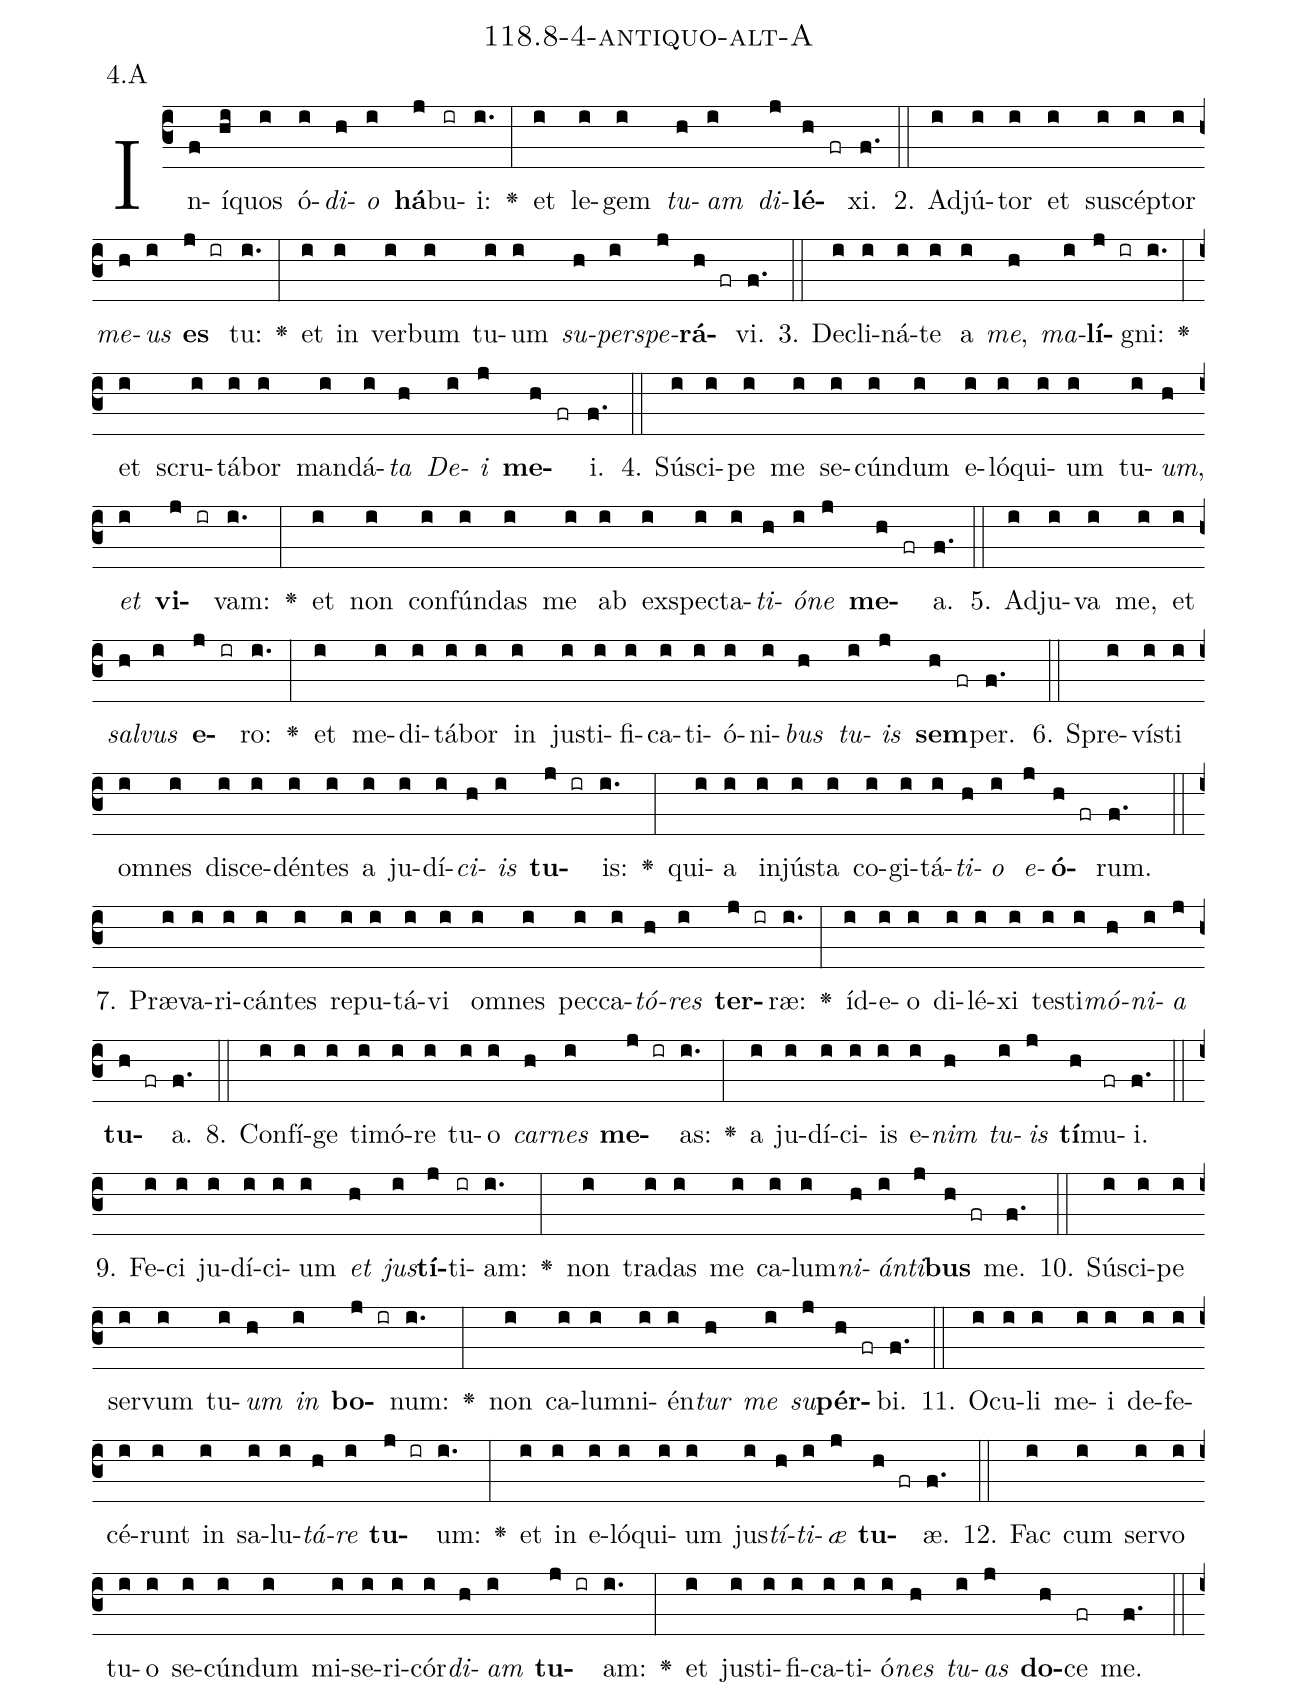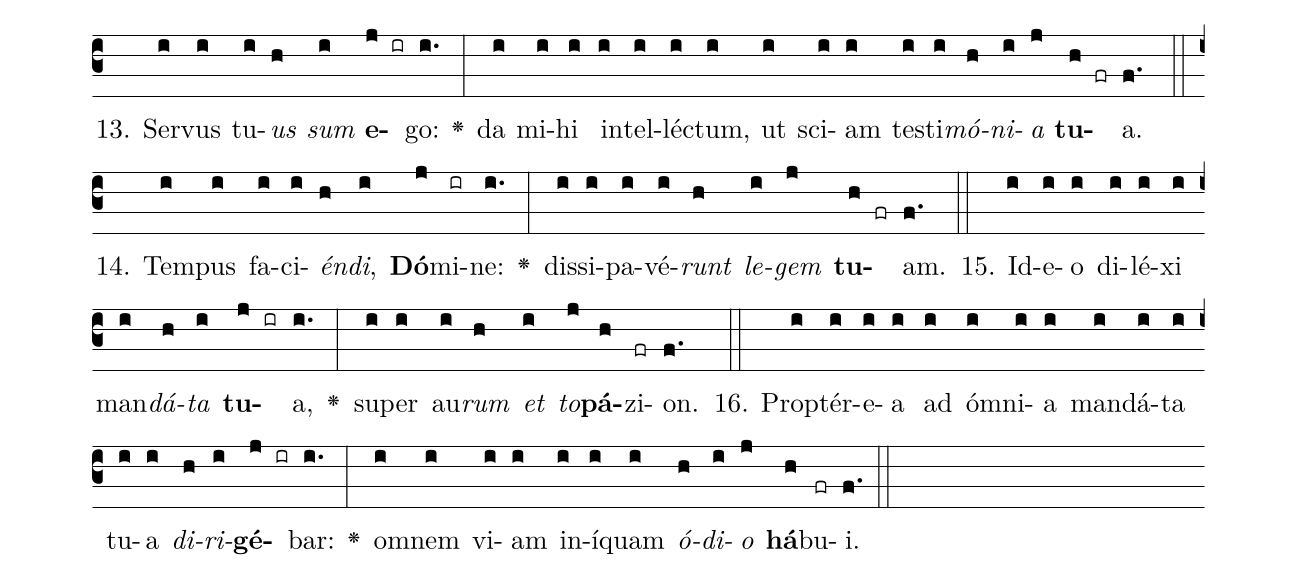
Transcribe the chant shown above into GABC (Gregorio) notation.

name: 118.8-4-antiquo-alt-A;
annotation: 4.A;
%%
(c3)In(f)í(hi)quos(i) ó(i)<i>di</i>(h)<i>o</i>(i) <b>há</b>(j)bu(ir)i:(i.) <v>\greheightstar</v>(:) et(i) le(i)gem(i) <i>tu</i>(h)<i>am</i>(i) <i>di</i>(j)<b>lé</b>(h fr)xi.(f.) (::)
2. Ad(i)jú(i)tor(i) et(i) su(i)scép(i)tor(i) <i>me</i>(h)<i>us</i>(i) <b>es</b>(j ir) tu:(i.) <v>\greheightstar</v>(:) et(i) in(i) ver(i)bum(i) tu(i)um(i) <i>su</i>(h)<i>per</i>(i)<i>spe</i>(j)<b>rá</b>(h fr)vi.(f.) (::)
3. De(i)cli(i)ná(i)te(i) a(i) <i>me</i>,(h) <i>ma</i>(i)<b>lí</b>(j ir)gni:(i.) <v>\greheightstar</v>(:) et(i) scru(i)tá(i)bor(i) man(i)dá(i)<i>ta</i>(h) <i>De</i>(i)<i>i</i>(j) <b>me</b>(h fr)i.(f.) (::)
4. Sú(i)sci(i)pe(i) me(i) se(i)cún(i)dum(i) e(i)ló(i)qui(i)um(i) tu(i)<i>um</i>,(h) <i>et</i>(i) <b>vi</b>(j ir)vam:(i.) <v>\greheightstar</v>(:) et(i) non(i) con(i)fún(i)das(i) me(i) ab(i) ex(i)spec(i)ta(i)<i>ti</i>(h)<i>ó</i>(i)<i>ne</i>(j) <b>me</b>(h fr)a.(f.) (::)
5. Ad(i)ju(i)va(i) me,(i) et(i) <i>sal</i>(h)<i>vus</i>(i) <b>e</b>(j ir)ro:(i.) <v>\greheightstar</v>(:) et(i) me(i)di(i)tá(i)bor(i) in(i) jus(i)ti(i)fi(i)ca(i)ti(i)ó(i)ni(i)<i>bus</i>(h) <i>tu</i>(i)<i>is</i>(j) <b>sem</b>(h fr)per.(f.) (::)
6. Spre(i)vís(i)ti(i) om(i)nes(i) di(i)sce(i)dén(i)tes(i) a(i) ju(i)dí(i)<i>ci</i>(h)<i>is</i>(i) <b>tu</b>(j ir)is:(i.) <v>\greheightstar</v>(:) qui(i)a(i) in(i)jús(i)ta(i) co(i)gi(i)tá(i)<i>ti</i>(h)<i>o</i>(i) <i>e</i>(j)<b>ó</b>(h fr)rum.(f.) (::)
7. Præ(i)va(i)ri(i)cán(i)tes(i) re(i)pu(i)tá(i)vi(i) om(i)nes(i) pec(i)ca(i)<i>tó</i>(h)<i>res</i>(i) <b>ter</b>(j ir)ræ:(i.) <v>\greheightstar</v>(:) íd(i)e(i)o(i) di(i)lé(i)xi(i) tes(i)ti(i)<i>mó</i>(h)<i>ni</i>(i)<i>a</i>(j) <b>tu</b>(h fr)a.(f.) (::)
8. Con(i)fí(i)ge(i) ti(i)mó(i)re(i) tu(i)o(i) <i>car</i>(h)<i>nes</i>(i) <b>me</b>(j ir)as:(i.) <v>\greheightstar</v>(:) a(i) ju(i)dí(i)ci(i)is(i) e(i)<i>nim</i>(h) <i>tu</i>(i)<i>is</i>(j) <b>tí</b>(h)mu(fr)i.(f.) (::)
9. Fe(i)ci(i) ju(i)dí(i)ci(i)um(i) <i>et</i>(h) <i>jus</i>(i)<b>tí</b>(j)ti(ir)am:(i.) <v>\greheightstar</v>(:) non(i) tra(i)das(i) me(i) ca(i)lum(i)<i>ni</i>(h)<i>án</i>(i)<i>ti</i>(j)<b>bus</b>(h fr) me.(f.) (::)
10. Sú(i)sci(i)pe(i) ser(i)vum(i) tu(i)<i>um</i>(h) <i>in</i>(i) <b>bo</b>(j ir)num:(i.) <v>\greheightstar</v>(:) non(i) ca(i)lum(i)ni(i)én(i)<i>tur</i>(h) <i>me</i>(i) <i>su</i>(j)<b>pér</b>(h fr)bi.(f.) (::)
11. O(i)cu(i)li(i) me(i)i(i) de(i)fe(i)cé(i)runt(i) in(i) sa(i)lu(i)<i>tá</i>(h)<i>re</i>(i) <b>tu</b>(j ir)um:(i.) <v>\greheightstar</v>(:) et(i) in(i) e(i)ló(i)qui(i)um(i) jus(i)<i>tí</i>(h)<i>ti</i>(i)<i>æ</i>(j) <b>tu</b>(h fr)æ.(f.) (::)
12. Fac(i) cum(i) ser(i)vo(i) tu(i)o(i) se(i)cún(i)dum(i) mi(i)se(i)ri(i)cór(i)<i>di</i>(h)<i>am</i>(i) <b>tu</b>(j ir)am:(i.) <v>\greheightstar</v>(:) et(i) jus(i)ti(i)fi(i)ca(i)ti(i)ó(i)<i>nes</i>(h) <i>tu</i>(i)<i>as</i>(j) <b>do</b>(h)ce(fr) me.(f.) (::)
13. Ser(i)vus(i) tu(i)<i>us</i>(h) <i>sum</i>(i) <b>e</b>(j ir)go:(i.) <v>\greheightstar</v>(:) da(i) mi(i)hi(i) in(i)tel(i)léc(i)tum,(i) ut(i) sci(i)am(i) tes(i)ti(i)<i>mó</i>(h)<i>ni</i>(i)<i>a</i>(j) <b>tu</b>(h fr)a.(f.) (::)
14. Tem(i)pus(i) fa(i)ci(i)<i>én</i>(h)<i>di</i>,(i) <b>Dó</b>(j)mi(ir)ne:(i.) <v>\greheightstar</v>(:) dis(i)si(i)pa(i)vé(i)<i>runt</i>(h) <i>le</i>(i)<i>gem</i>(j) <b>tu</b>(h fr)am.(f.) (::)
15. Id(i)e(i)o(i) di(i)lé(i)xi(i) man(i)<i>dá</i>(h)<i>ta</i>(i) <b>tu</b>(j ir)a,(i.) <v>\greheightstar</v>(:) su(i)per(i) au(i)<i>rum</i>(h) <i>et</i>(i) <i>to</i>(j)<b>pá</b>(h)zi(fr)on.(f.) (::)
16. Prop(i)tér(i)e(i)a(i) ad(i) óm(i)ni(i)a(i) man(i)dá(i)ta(i) tu(i)a(i) <i>di</i>(h)<i>ri</i>(i)<b>gé</b>(j ir)bar:(i.) <v>\greheightstar</v>(:) om(i)nem(i) vi(i)am(i) in(i)í(i)quam(i) <i>ó</i>(h)<i>di</i>(i)<i>o</i>(j) <b>há</b>(h)bu(fr)i.(f.) (::)
